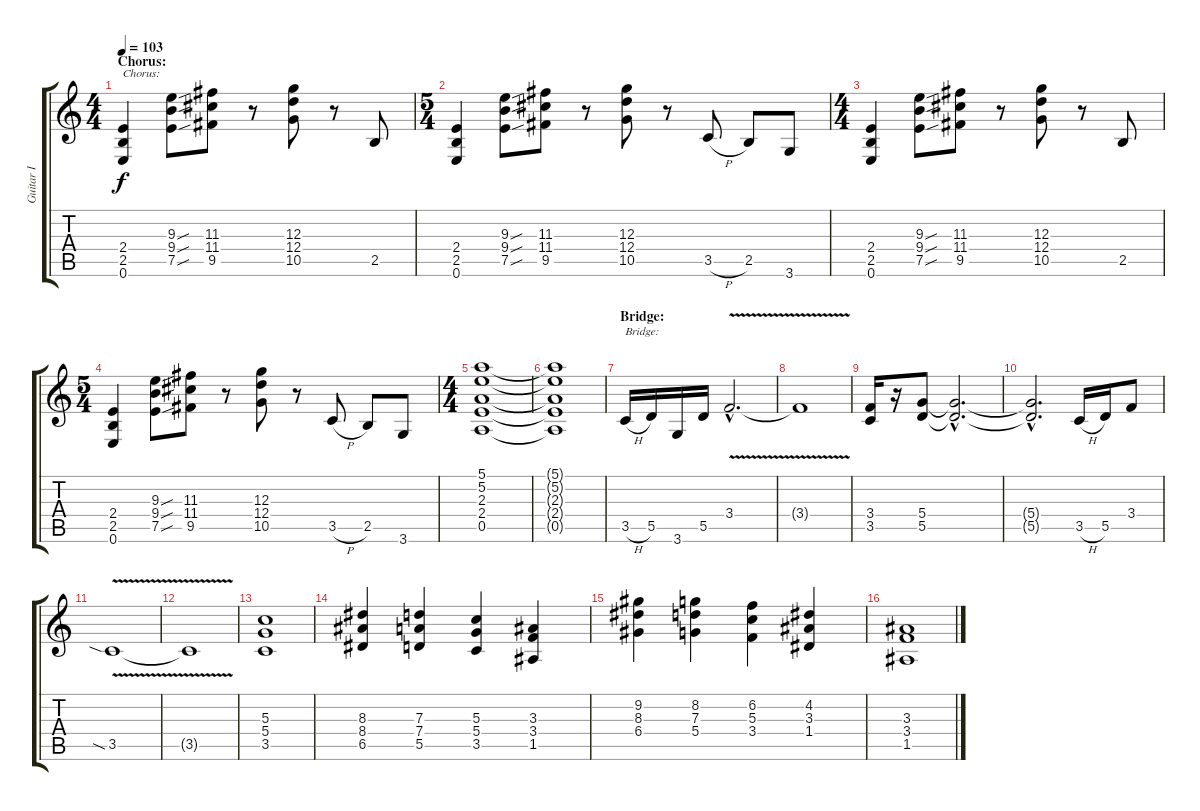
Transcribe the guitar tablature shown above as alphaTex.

\track ("Guitar I" "Guitar I") {instrument distortionguitar}
\staff {score tabs}
\tuning (E4 B3 G3 D3 A2 E2) {hide}
\ts (4 4)
\section ("" "Chorus:")
\tempo 103
\clef g2
\ks c
(2.4 2.5 0.6).4{txt "Chorus:" dy f} (9.3{sou} 9.4{sou} 7.5{sou}).8 (11.3 11.4 9.5).8 r.8 (12.3 12.4 10.5).8 r.8 2.5.8 |
\ts (5 4)
(2.4 2.5 0.6).4 (9.3{sou} 9.4{sou} 7.5{sou}).8 (11.3 11.4 9.5).8 r.8 (12.3 12.4 10.5).8 r.8 3.5{h}.8 2.5.8 3.6.8 |
\ts (4 4)
(2.4 2.5 0.6).4 (9.3{sou} 9.4{sou} 7.5{sou}).8 (11.3 11.4 9.5).8 r.8 (12.3 12.4 10.5).8 r.8 2.5.8 |
\ts (5 4)
(2.4 2.5 0.6).4 (9.3{sou} 9.4{sou} 7.5{sou}).8 (11.3 11.4 9.5).8 r.8 (12.3 12.4 10.5).8 r.8 3.5{h}.8 2.5.8 3.6.8 |
\ts (4 4)
(5.1 5.2 2.3 2.4 0.5).1 |
(5.1{t} 5.2{t} 2.3{t} 2.4{t} 0.5{t}).1 |
\section ("" "Bridge:")
3.5{h}.16{txt "Bridge:"} 5.5.16 3.6.16 5.5.16 3.4{v hac}.2{d} |
3.4{t}.1 |
(3.4 3.5).16 r.16 (5.4 5.5).8 (5.4{hac t} 5.5{hac t}).2{d} |
(5.4{hac t} 5.5{hac t}).2{d} 3.5{h}.16 5.5.16 3.4.8 |
3.5{v sia}.1 |
3.5{t}.1 |
(5.3 5.4 3.5).1 |
(8.3 8.4 6.5).4 (7.3 7.4 5.5).4 (5.3 5.4 3.5).4 (3.3 3.4 1.5).4 |
(9.2 8.3 6.4).4 (8.2 7.3 5.4).4 (6.2 5.3 3.4).4 (4.2 3.3 1.4).4 |
(3.3 3.4 1.5).1
